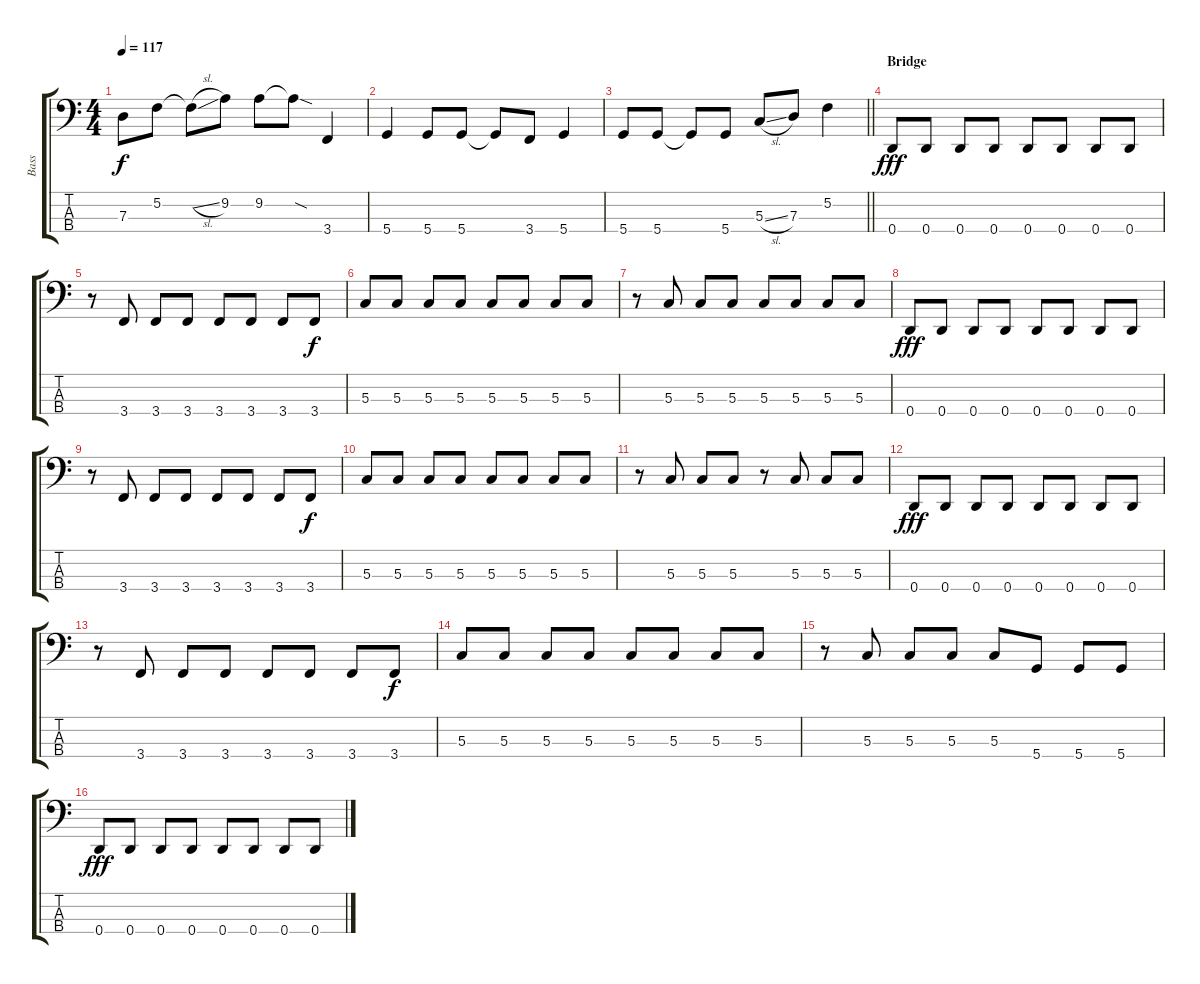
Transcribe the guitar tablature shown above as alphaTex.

\track ("Bass" "Bass") {instrument electricbasspick}
\staff {score tabs}
\tuning (F2 C2 G1 D1) {hide}
\ts (4 4)
\tempo 117
\clef f4
\ks c
7.3.8{dy f} 5.2.8 5.2{sl t}.8 9.2.8 9.2.8 9.2{sod t}.8 3.4.4 |
5.4.4 5.4.8 5.4.8 5.4{t}.8 3.4.8 5.4.4 |
\barLineRight lightlight
5.4.8 5.4.8 5.4{t}.8 5.4.8 5.3{sl}.8 7.3.8 5.2.4 |
\section ("" "Bridge")
0.4.8{dy fff} 0.4.8 0.4.8 0.4.8 0.4.8 0.4.8 0.4.8 0.4.8 |
r.8 3.4.8 3.4.8 3.4.8 3.4.8 3.4.8 3.4.8 3.4.8{dy f} |
5.3.8 5.3.8 5.3.8 5.3.8 5.3.8 5.3.8 5.3.8 5.3.8 |
r.8 5.3.8 5.3.8 5.3.8 5.3.8 5.3.8 5.3.8 5.3.8 |
0.4.8{dy fff} 0.4.8 0.4.8 0.4.8 0.4.8 0.4.8 0.4.8 0.4.8 |
r.8 3.4.8 3.4.8 3.4.8 3.4.8 3.4.8 3.4.8 3.4.8{dy f} |
5.3.8 5.3.8 5.3.8 5.3.8 5.3.8 5.3.8 5.3.8 5.3.8 |
r.8 5.3.8 5.3.8 5.3.8 r.8 5.3.8 5.3.8 5.3.8 |
0.4.8{dy fff} 0.4.8 0.4.8 0.4.8 0.4.8 0.4.8 0.4.8 0.4.8 |
r.8 3.4.8 3.4.8 3.4.8 3.4.8 3.4.8 3.4.8 3.4.8{dy f} |
5.3.8 5.3.8 5.3.8 5.3.8 5.3.8 5.3.8 5.3.8 5.3.8 |
r.8 5.3.8 5.3.8 5.3.8 5.3.8 5.4.8 5.4.8 5.4.8 |
0.4.8{dy fff} 0.4.8 0.4.8 0.4.8 0.4.8 0.4.8 0.4.8 0.4.8
